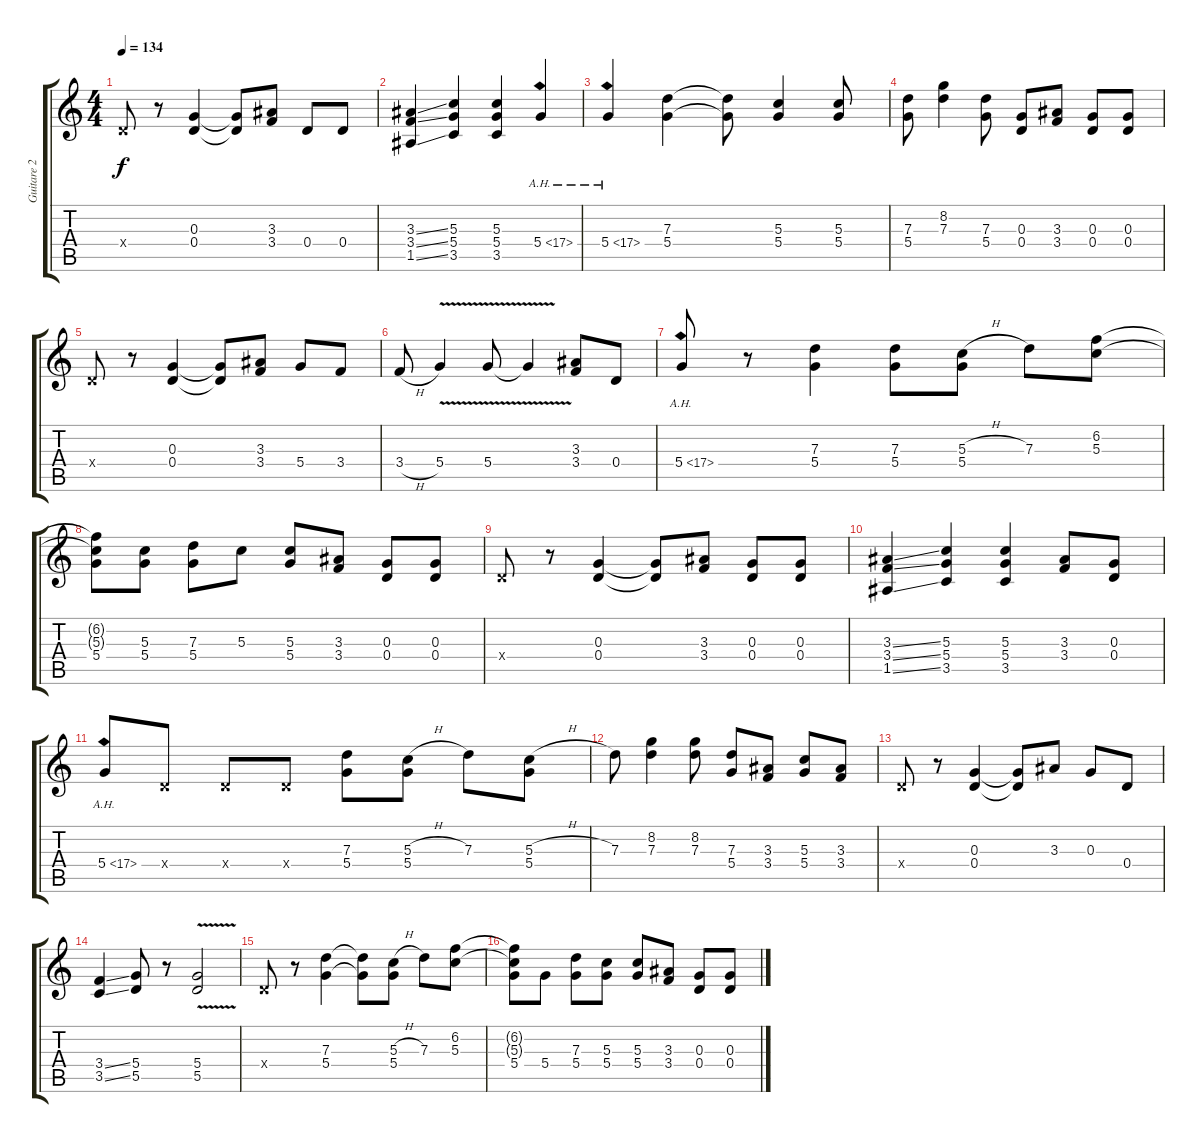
\track ("Guitare 2" "Guitare 2") {instrument distortionguitar}
\staff {score tabs}
\tuning (E4 B3 G3 D3 A2 E2) {hide}
\ts (4 4)
\tempo 134
\clef g2
\ks c
0.4{x}.8{dy f} r.8 (0.3 0.4).4 (0.3{t} 0.4{t}).8 (3.3 3.4).8 0.4.8 0.4.8 |
(3.3{ss} 3.4{ss} 1.5{ss}).4 (5.3 5.4 3.5).4 (5.3 5.4 3.5).4 5.4{ah 12}.4 |
5.4{ah 12}.4 (7.3 5.4).4 (7.3{t} 5.4{t}).8 (5.3 5.4).4 (5.3 5.4).8 |
(7.3 5.4).8 (8.2 7.3).4 (7.3 5.4).8 (0.3 0.4).8 (3.3 3.4).8 (0.3 0.4).8 (0.3 0.4).8 |
0.4{x}.8 r.8 (0.3 0.4).4 (0.3{t} 0.4{t}).8 (3.3 3.4).8 5.4.8 3.4.8 |
3.4{h}.8 5.4{v}.4 5.4{v}.8 5.4{v t}.4 (3.3 3.4).8 0.4.8 |
5.4{ah 12}.8 r.8 (7.3 5.4).4 (7.3 5.4).8 (5.3{h} 5.4).8 7.3.8 (6.2 5.3).8 |
(6.2{t} 5.3{t} 5.4).8 (5.3 5.4).8 (7.3 5.4).8 5.3.8 (5.3 5.4).8 (3.3 3.4).8 (0.3 0.4).8 (0.3 0.4).8 |
0.4{x}.8 r.8 (0.3 0.4).4 (0.3{t} 0.4{t}).8 (3.3 3.4).8 (0.3 0.4).8 (0.3 0.4).8 |
(3.3{ss} 3.4{ss} 1.5{ss}).4 (5.3 5.4 3.5).4 (5.3 5.4 3.5).4 (3.3 3.4).8 (0.3 0.4).8 |
5.4{ah 12}.8 0.4{x}.8 0.4{x}.8 0.4{x}.8 (7.3 5.4).8 (5.3{h} 5.4).8 7.3.8 (5.3{h} 5.4).8 |
7.3.8 (8.2 7.3).4 (8.2 7.3).8 (7.3 5.4).8 (3.3 3.4).8 (5.3 5.4).8 (3.3 3.4).8 |
0.4{x}.8 r.8 (0.3 0.4).4 (0.3{t} 0.4{t}).8 3.3.8 0.3.8 0.4.8 |
(3.4{ss} 3.5{ss}).4 (5.4 5.5).8 r.8 (5.4{v} 5.5{v}).2 |
0.4{x}.8 r.8 (7.3 5.4).4 (7.3{t} 5.4{t}).8 (5.3{h} 5.4).8 7.3.8 (6.2 5.3).8 |
(6.2{t} 5.3{t} 5.4).8 5.4.8 (7.3 5.4).8 (5.3 5.4).8 (5.3 5.4).8 (3.3 3.4).8 (0.3 0.4).8 (0.3 0.4).8
